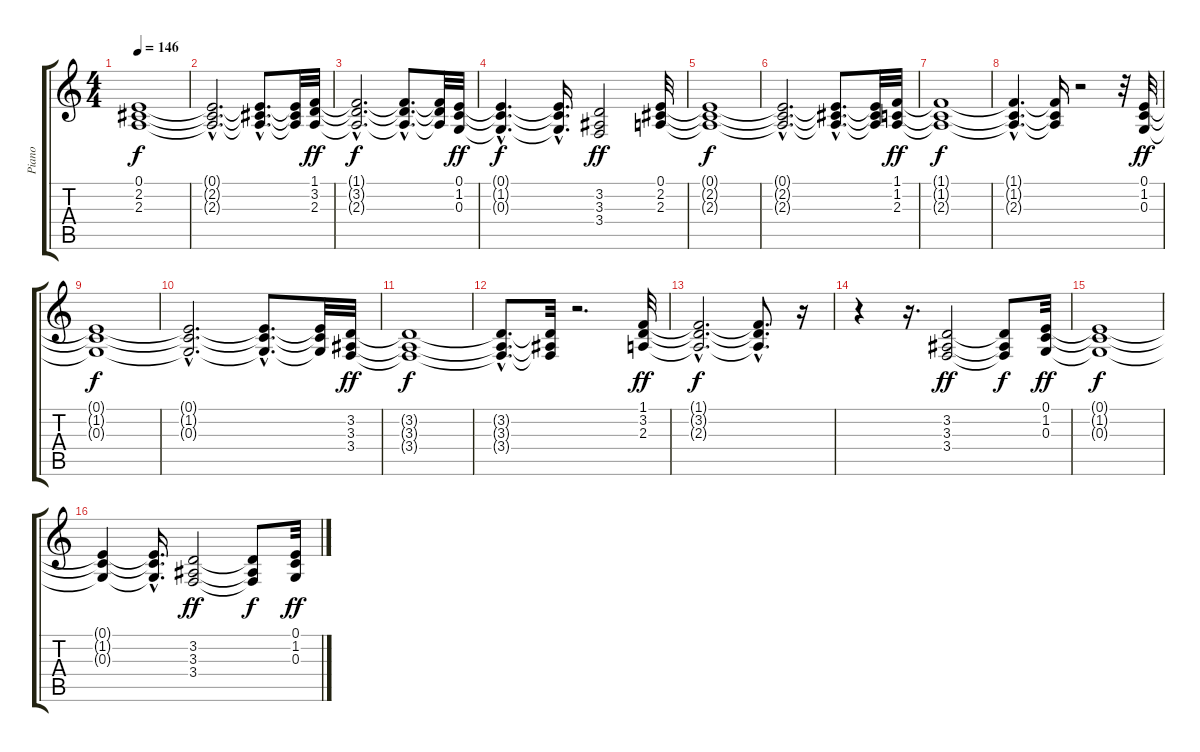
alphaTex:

\track ("Piano" "Piano") {instrument stringensemble2}
\staff {score tabs}
\tuning (E4 B3 G3 D3 A2 E2) {hide}
\ts (4 4)
\tempo 146
\clef g2
\ks c
(0.1{t} 2.2{t} 2.3{t}).1{dy f} |
(0.1{hac t} 2.2{hac t} 2.3{hac t}).2{d} (0.1{hac t} 2.2{hac t} 2.3{hac t}).8{d} (0.1{t} 2.2{t} 2.3{t}).32 (1.1 3.2 2.3).32{dy ff} |
(1.1{hac t} 3.2{hac t} 2.3{hac t}).2{d dy f} (1.1{hac t} 3.2{hac t} 2.3{hac t}).8{d} (1.1{t} 3.2{t} 2.3{t}).32 (0.1 1.2 0.3).32{dy ff} |
(0.1{hac t} 1.2{hac t} 0.3{hac t}).4{d dy f} (0.1{hac t} 1.2{hac t} 0.3{hac t}).16{d} (3.2 3.3 3.4).2{dy ff} (0.1 2.2 2.3).32 |
(0.1{t} 2.2{t} 2.3{t}).1{dy f} |
(0.1{hac t} 2.2{hac t} 2.3{hac t}).2{d} (0.1{hac t} 2.2{hac t} 2.3{hac t}).8{d} (0.1{t} 2.2{t} 2.3{t}).32 (1.1 1.2 2.3).32{dy ff} |
(1.1{t} 1.2{t} 2.3{t}).1{dy f} |
(1.1{hac t} 1.2{hac t} 2.3{hac t}).4{d} (1.1{t} 1.2{t} 2.3{t}).16 r.2 r.32 (0.1 1.2 0.3).32{dy ff} |
(0.1{t} 1.2{t} 0.3{t}).1{dy f} |
(0.1{hac t} 1.2{hac t} 0.3{hac t}).2{d} (0.1{hac t} 1.2{hac t} 0.3{hac t}).8{d} (0.1{t} 1.2{t} 0.3{t}).32 (3.2 3.3 3.4).32{dy ff} |
(3.2{t} 3.3{t} 3.4{t}).1{dy f} |
(3.2{hac t} 3.3{hac t} 3.4{hac t}).8{d} (3.2{t} 3.3{t} 3.4{t}).32 r.2{d} (1.1 3.2 2.3).32{dy ff} |
(1.1{hac t} 3.2{hac t} 2.3{hac t}).2{d dy f} (1.1{hac t} 3.2{hac t} 2.3{hac t}).8{d} r.16 |
r.4 r.16{d} (3.2 3.3 3.4).2{dy ff} (3.2{t} 3.3{t} 3.4{t}).8{dy f} (0.1 1.2 0.3).32{dy ff} |
(0.1{t} 1.2{t} 0.3{t}).1{dy f} |
(0.1{t} 1.2{t} 0.3{t}).4 (0.1{hac t} 1.2{hac t} 0.3{hac t}).16{d} (3.2 3.3 3.4).2{dy ff} (3.2{t} 3.3{t} 3.4{t}).8{dy f} (0.1 1.2 0.3).32{dy ff}
